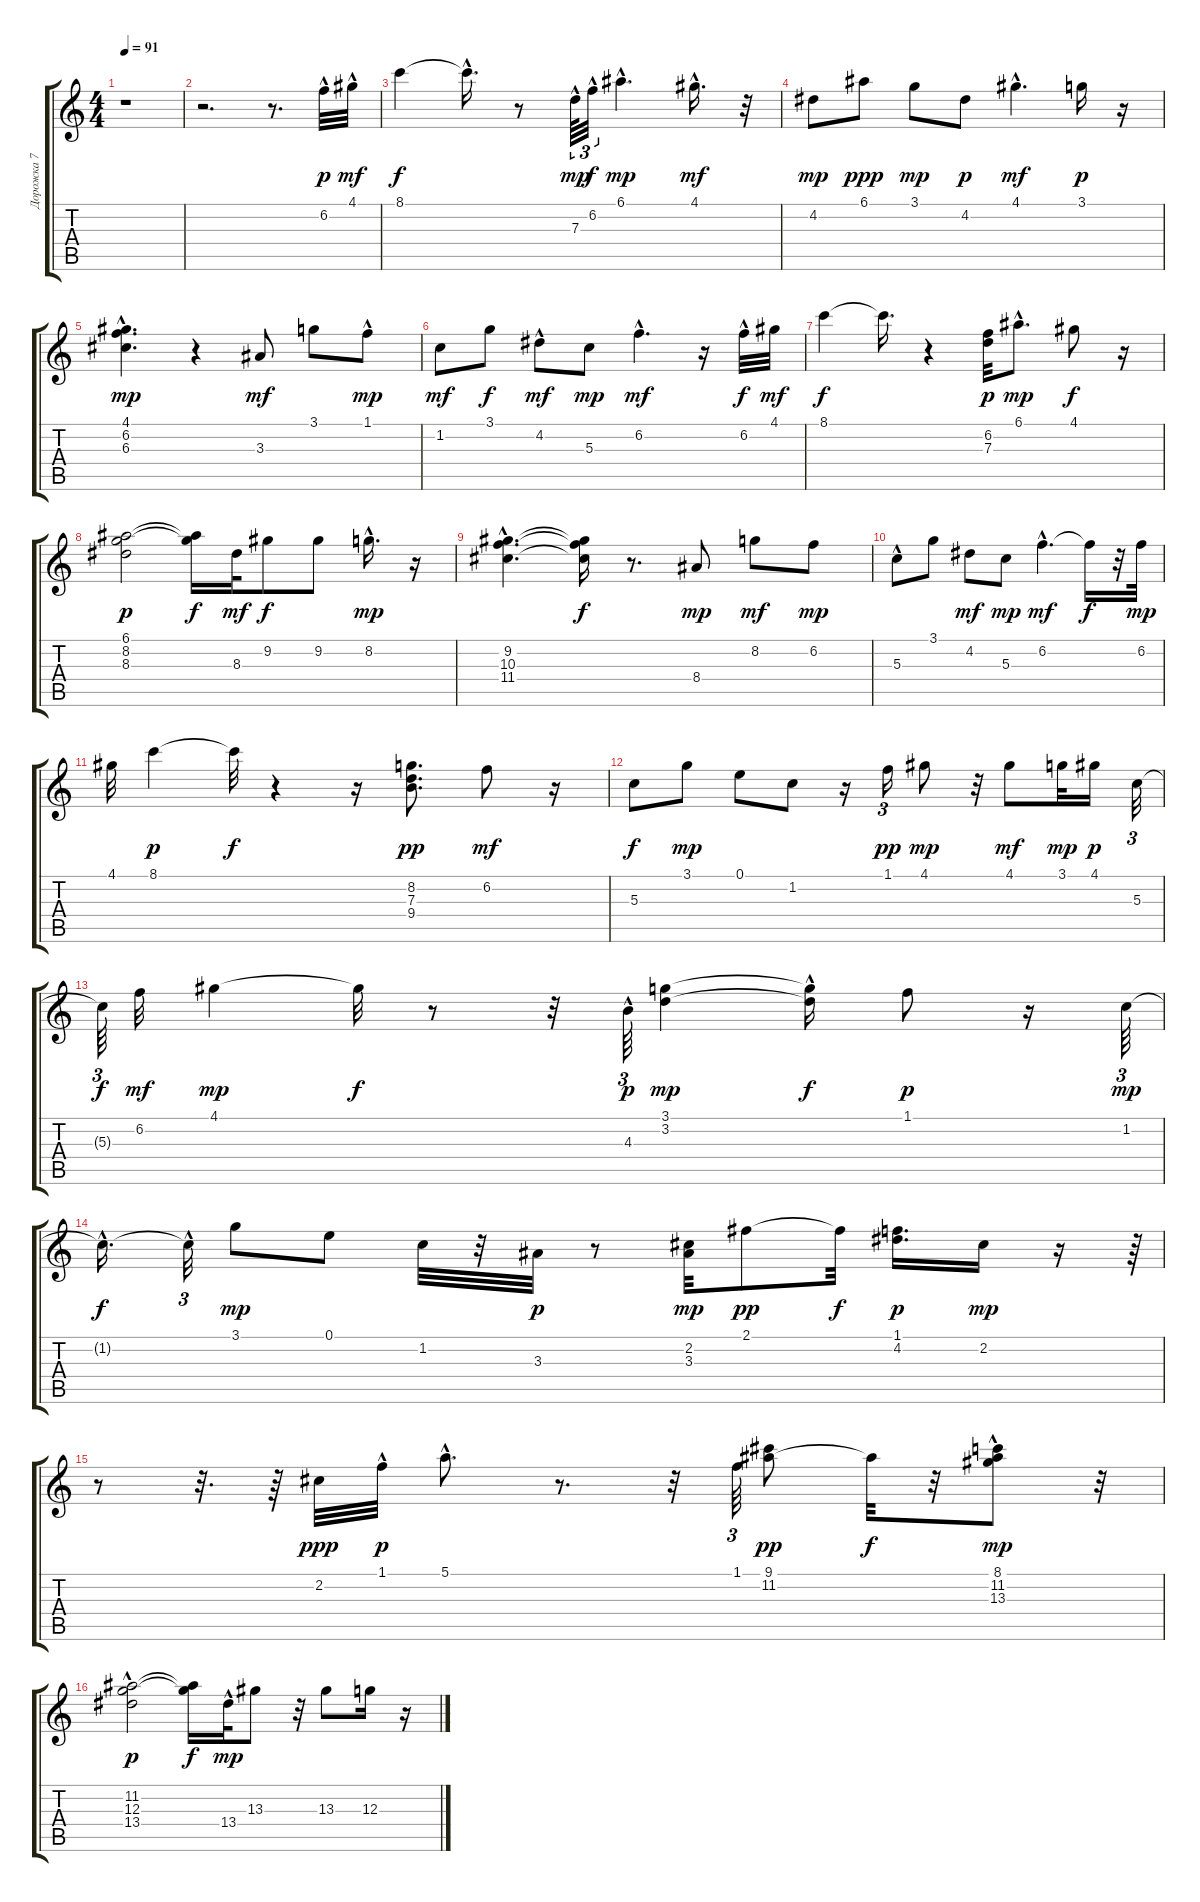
\track ("Дорожка 7" "Дорожка 7") {instrument acousticguitarnylon}
\staff {score tabs}
\tuning (E4 B3 G3 D3 A2 E2) {hide}
\ts (4 4)
\tempo 91
\clef g2
\ks c
r.1{dy p instrument acousticguitarnylon} |
r.2{d} r.8{d} 6.2{hac}.32 4.1{hac}.32{dy mf} |
8.1.4{dy f} 8.1{hac t}.16{d} r.8 7.3{hac}.64{tu (3 2) dy mp} 6.2{hac}.32{tu (3 2) dy f} 6.1{hac}.4{d dy mp} 4.1{hac}.16{d dy mf} r.32 |
4.2.8{dy mp} 6.1.8{dy ppp} 3.1.8{dy mp} 4.2.8{dy p} 4.1{hac}.4{d dy mf} 3.1.16{dy p} r.16 |
(4.1{hac} 6.2{hac} 6.3{hac}).4{d dy mp} r.4 3.3.8{dy mf} 3.1.8 1.1{hac}.8{dy mp} |
1.2.8{dy mf} 3.1.8{dy f} 4.2{hac}.8{dy mf} 5.3.8{dy mp} 6.2{hac}.4{d dy mf} r.16 6.2{hac}.32{dy f} 4.1.32{dy mf} |
8.1.4{dy f} 8.1{t}.16{d} r.4 (6.2 7.3).32{dy p} 6.1{hac}.8{d dy mp} 4.1.8{dy f} r.16 |
(6.1 8.2 8.3).2{dy p} (6.1{t} 8.2{t}).16{dy f} 8.3.32{dy mf} 9.2.8{dy f} 9.2.8 8.2{hac}.16{d dy mp} r.16 |
(9.2{hac} 10.3{hac} 11.4{hac}).4{d} (9.2{t} 10.3{t} 11.4{t}).16{dy f} r.8{d} 8.4.8{dy mp} 8.2.8{dy mf} 6.2.8{dy mp} |
5.3{hac}.8 3.1.8 4.2.8{dy mf} 5.3.8{dy mp} 6.2{hac}.4{d dy mf} 6.2{t}.16{dy f} r.32 6.2.32{dy mp} |
4.1.32 8.1.4{dy p} 8.1{t}.32{dy f} r.4 r.16 (8.2 7.3 9.4).8{d dy pp} 6.2.8{dy mf} r.16 |
5.3.8{dy f} 3.1.8{dy mp} 0.1.8 1.2.8 r.16 1.1.16{tu (3 2) dy pp} 4.1.8{dy mp} r.32 4.1.8{dy mf} 3.1.32{dy mp} 4.1.16{dy p} 5.3.32{tu (3 2)} |
5.3{t}.64{tu (3 2) dy f} 6.2.32{dy mf} 4.1.4{dy mp} 4.1{t}.32{dy f} r.8 r.32 4.3{hac}.64{tu (3 2) dy p} (3.1 3.2).4{dy mp} (3.1{hac t} 3.2{t}).16{dy f} 1.1.8{dy p} r.16 1.2.64{tu (3 2) dy mp} |
1.2{hac t}.16{d dy f} 1.2{hac t}.32{tu (3 2)} 3.1.8{dy mp} 0.1.8 1.2.32 r.32 3.3.32{dy p} r.8 (2.2 3.3).32{dy mp} 2.1.8{dy pp} 2.1{t}.32{dy f} (1.1 4.2).16{d dy p} 2.2.16{dy mp} r.16 r.64{tu (3 2)} |
r.8 r.32{d} r.64 2.2.32{dy ppp} 1.1{hac}.32{dy p} 5.1{hac}.8{d} r.8{d} r.32 1.1.64{tu (3 2)} (9.1 11.2).8{dy pp} 11.2{t}.32{dy f} r.32 (8.1{hac} 11.2 13.3).8{dy mp} r.32 |
(11.2 12.3 13.4{hac}).2{dy p} (11.2{t} 12.3{t}).16{dy f} 13.4{hac}.32{dy mp} 13.3.8 r.32 13.3.8 12.3.16 r.16
